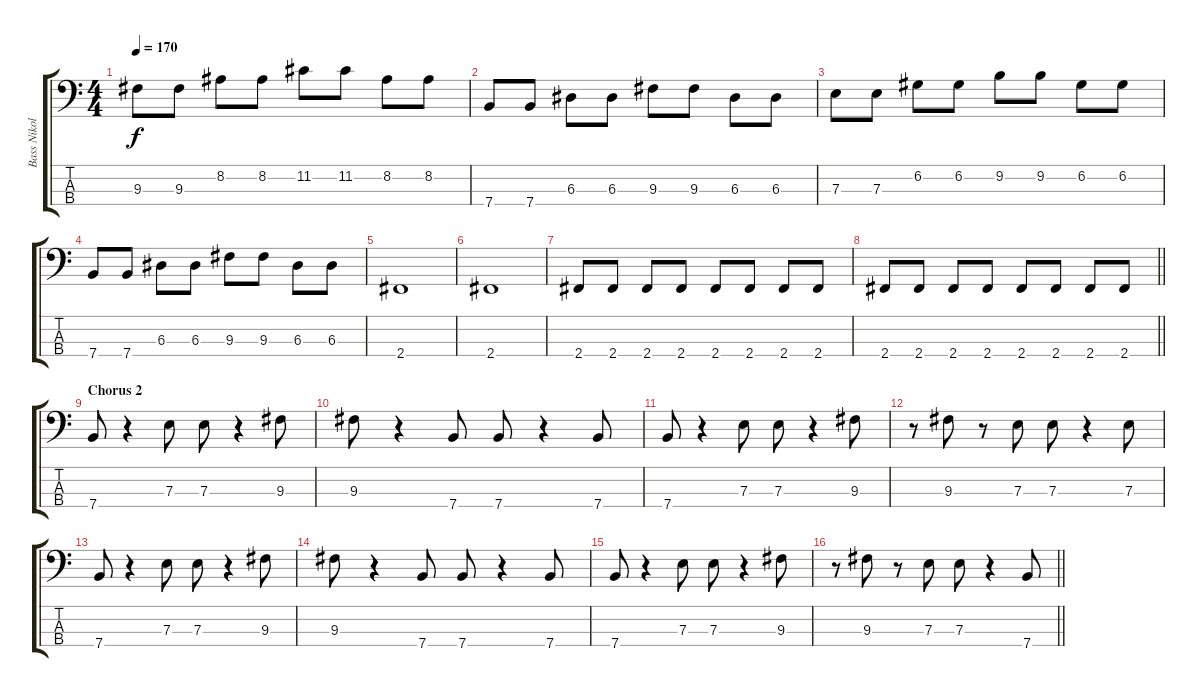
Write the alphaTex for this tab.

\track ("Bass Nikola Sarcevic" "Bass Nikol") {instrument electricbassfinger}
\staff {score tabs}
\tuning (G2 D2 A1 E1) {hide}
\ts (4 4)
\tempo 170
\clef f4
\ks c
9.3.8{dy f} 9.3.8 8.2.8 8.2.8 11.2.8 11.2.8 8.2.8 8.2.8 |
7.4.8 7.4.8 6.3.8 6.3.8 9.3.8 9.3.8 6.3.8 6.3.8 |
7.3.8 7.3.8 6.2.8 6.2.8 9.2.8 9.2.8 6.2.8 6.2.8 |
7.4.8 7.4.8 6.3.8 6.3.8 9.3.8 9.3.8 6.3.8 6.3.8 |
2.4.1 |
2.4.1 |
2.4.8 2.4.8 2.4.8 2.4.8 2.4.8 2.4.8 2.4.8 2.4.8 |
\barLineRight lightlight
2.4.8 2.4.8 2.4.8 2.4.8 2.4.8 2.4.8 2.4.8 2.4.8 |
\section ("" "Chorus 2")
7.4.8 r.4 7.3.8 7.3.8 r.4 9.3.8 |
9.3.8 r.4 7.4.8 7.4.8 r.4 7.4.8 |
7.4.8 r.4 7.3.8 7.3.8 r.4 9.3.8 |
r.8 9.3.8 r.8 7.3.8 7.3.8 r.4 7.3.8 |
7.4.8 r.4 7.3.8 7.3.8 r.4 9.3.8 |
9.3.8 r.4 7.4.8 7.4.8 r.4 7.4.8 |
7.4.8 r.4 7.3.8 7.3.8 r.4 9.3.8 |
\barLineRight lightlight
r.8 9.3.8 r.8 7.3.8 7.3.8 r.4 7.4.8
